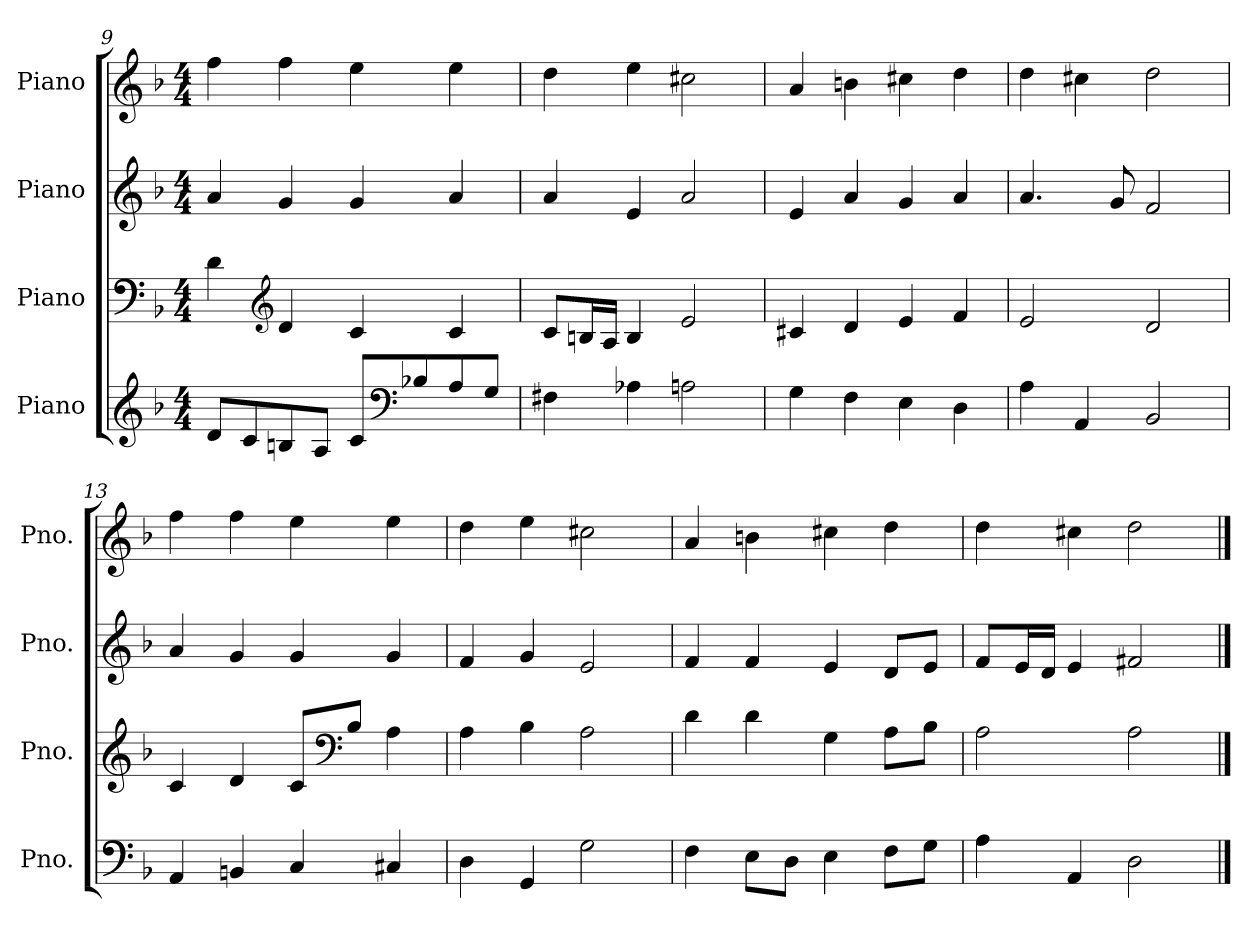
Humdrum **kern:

**kern	**kern	**kern	**kern
*part4	*part3	*part2	*part1
*staff4	*staff3	*staff2	*staff1
*I"Piano	*I"Piano	*I"Piano	*I"Piano
*I'Pno.	*I'Pno.	*I'Pno.	*I'Pno.
*clefG2	*clefF4	*clefG2	*clefG2
*k[b-]	*k[b-]	*k[b-]	*k[b-]
*M4/4	*M4/4	*M4/4	*M4/4
=9	=9	=9	=9
8d/L	4d\	4a/	4ff\
8c/	.	.	.
*	*clefG2	*	*
8Bn/	4d/	4g/	4ff\
8A/J	.	.	.
8c/L	4c/	4g/	4ee\
*clefF4	*	*	*
8B-X/	.	.	.
8A/	4c/	4a/	4ee\
8G/J	.	.	.
=10	=10	=10	=10
4F#X\	8c/L	4a/	4dd\
.	16Bn/L	.	.
.	16A/JJ	.	.
4A-X\	4B/	4e/	4ee\
2An\	2e/	2a/	2cc#X\
=11	=11	=11	=11
4G\	4c#X/	4e/	4a/
4F\	4d/	4a/	4bn\
4E\	4e/	4g/	4cc#X\
4D\	4f/	4a/	4dd\
!!LO:LB:g=z
=12	=12	=12	=12
4A\	2e/	4.a/	4dd\
4AA/	.	.	4cc#X\
.	.	8g/	.
2BB-/	2d/	2f/	2dd\
=13	=13	=13	=13
4AA/	4c/	4a/	4ff\
4BBn/	4d/	4g/	4ff\
4C/	8c/L	4g/	4ee\
*	*clefF4	*	*
.	8B-/J	.	.
4C#X/	4A\	4g/	4ee\
=14	=14	=14	=14
4D\	4A\	4f/	4dd\
4GG/	4B-\	4g/	4ee\
2G\	2A\	2e/	2cc#X\
=15	=15	=15	=15
4F\	4d\	4f/	4a/
8E\L	4d\	4f/	4bn\
8D\J	.	.	.
4E\	4G\	4e/	4cc#X\
8F\L	8A\L	8d/L	4dd\
8G\J	8B-\J	8e/J	.
=16	=16	=16	=16
4A\	2A\	8f/L	4dd\
.	.	16e/L	.
.	.	16d/JJ	.
4AA/	.	4e/	4cc#X\
2D\	2A\	2f#X/	2dd\
==	==	==	==
*-	*-	*-	*-
